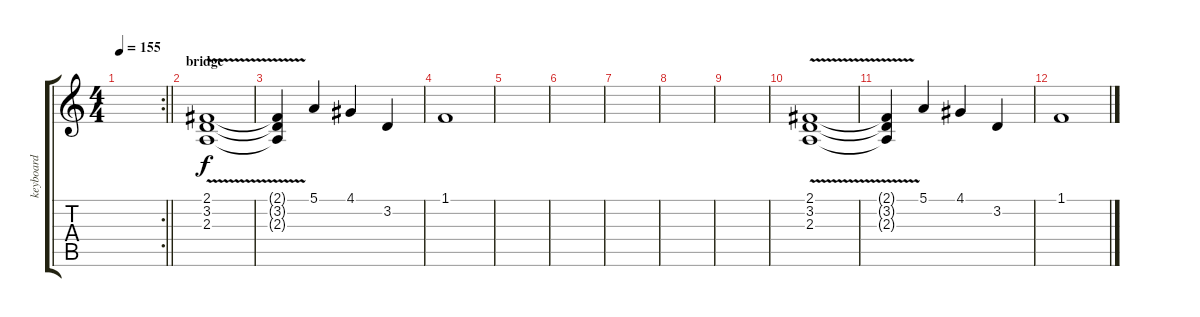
\track ("keyboard" "keyboard") {instrument rockorgan}
\staff {score tabs}
\tuning (E4 B3 G3 D3 A2 E2) {hide}
\rc 2
\ts (4 4)
\tempo 155
\clef g2
\barLineRight lightlight
\ks c
|
\section ("" "bridge")
(2.1 3.2 2.3{v}).1 |
(2.1{t} 3.2{t} 2.3{t}).4 5.1.4 4.1.4 3.2.4 |
1.1.1 |
|
|
|
|
|
(2.1 3.2 2.3{v}).1 |
(2.1{t} 3.2{t} 2.3{t}).4 5.1.4 4.1.4 3.2.4 |
1.1.1
